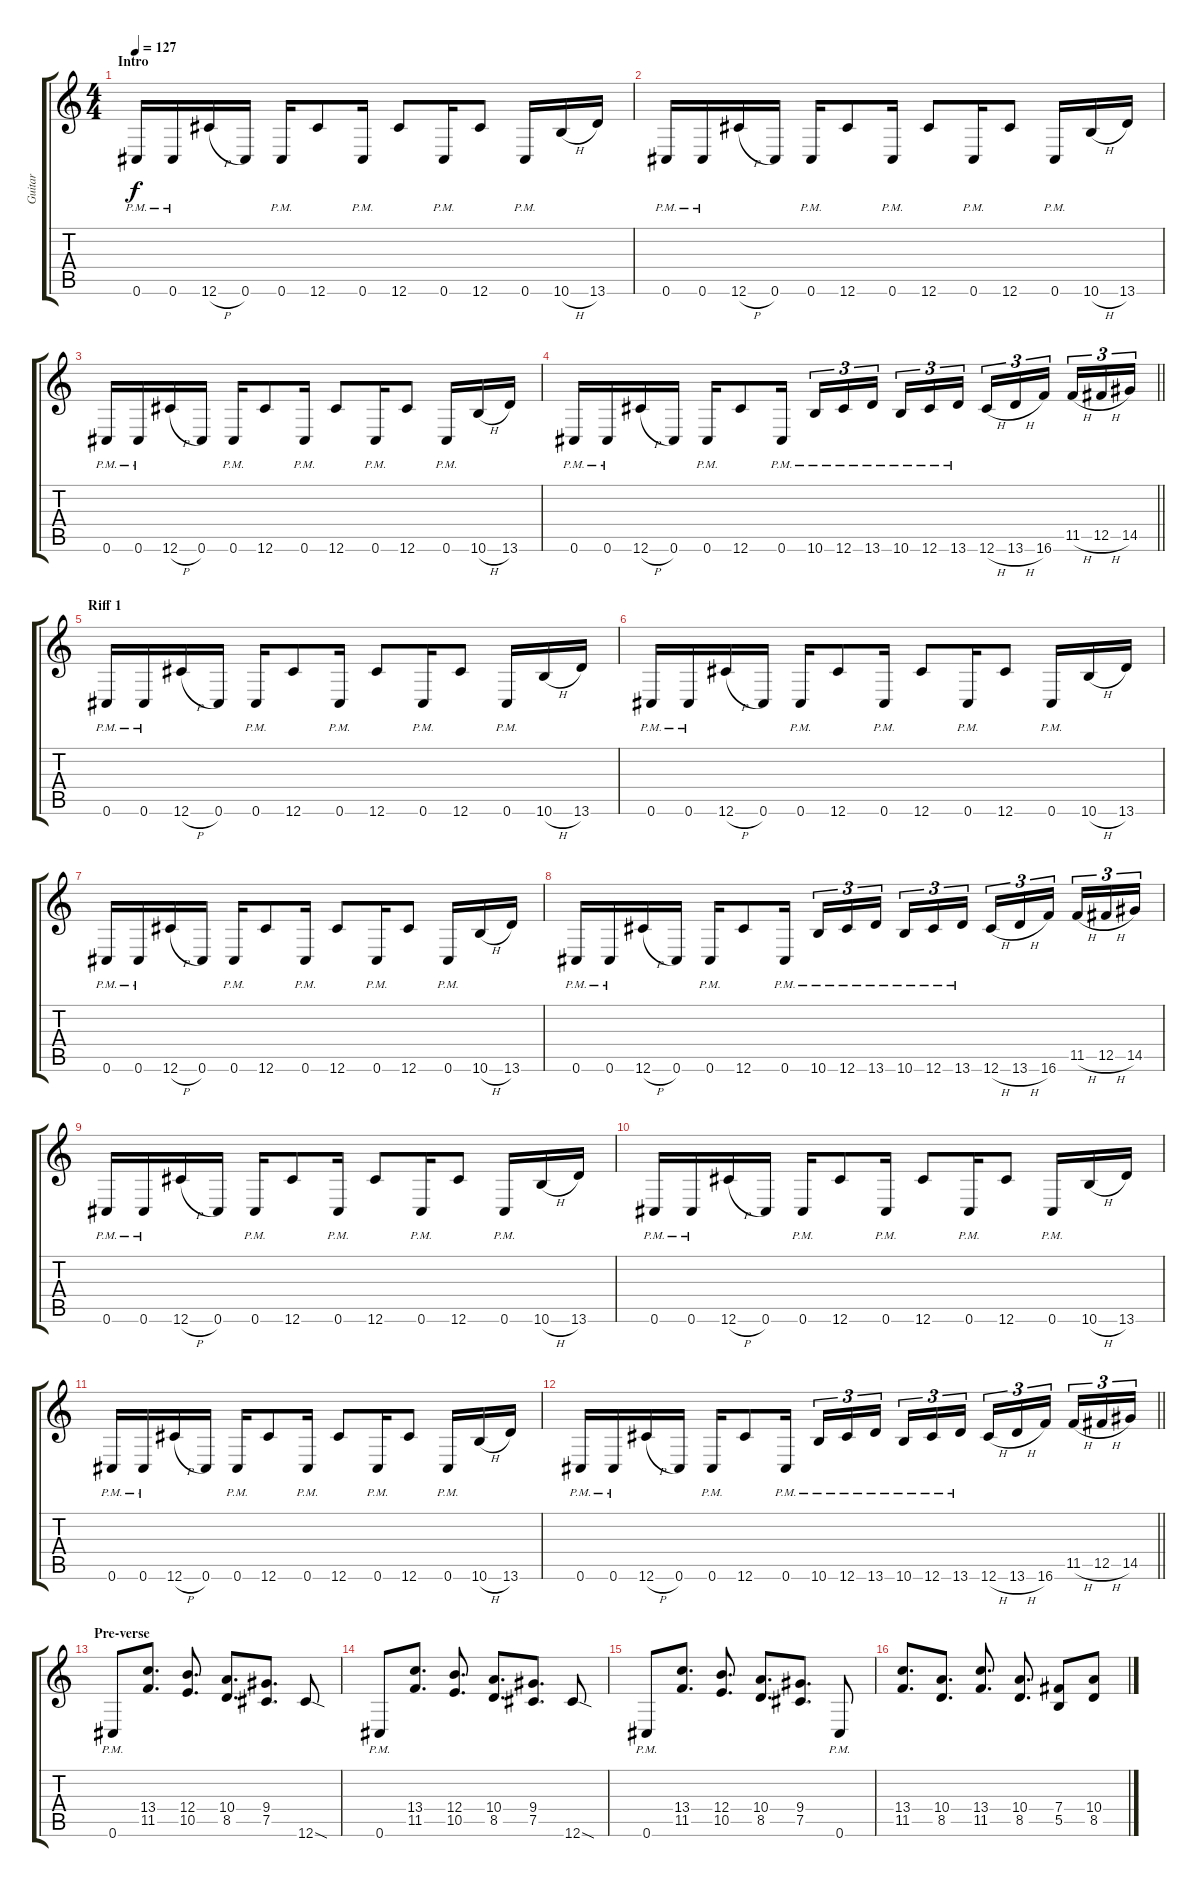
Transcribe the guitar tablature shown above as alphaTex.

\track ("Guitar" "Guitar") {instrument distortionguitar}
\staff {score tabs}
\tuning (Db4 Ab3 E3 B2 Gb2 Db2) {hide}
\ts (4 4)
\section ("" "Intro")
\tempo 127
\clef g2
\ks c
0.6{pm}.16{dy f instrument distortionguitar} 0.6{pm}.16 12.6{h}.16 0.6.16 0.6{pm}.16 12.6.8 0.6{pm}.16 12.6.8 0.6{pm}.16 12.6.8 0.6{pm}.16 10.6{h}.16 13.6.16 |
0.6{pm}.16 0.6{pm}.16 12.6{h}.16 0.6.16 0.6{pm}.16 12.6.8 0.6{pm}.16 12.6.8 0.6{pm}.16 12.6.8 0.6{pm}.16 10.6{h}.16 13.6.16 |
0.6{pm}.16 0.6{pm}.16 12.6{h}.16 0.6.16 0.6{pm}.16 12.6.8 0.6{pm}.16 12.6.8 0.6{pm}.16 12.6.8 0.6{pm}.16 10.6{h}.16 13.6.16 |
\barLineRight lightlight
0.6{pm}.16 0.6{pm}.16 12.6{h}.16 0.6.16 0.6{pm}.16 12.6.8 0.6{pm}.16 10.6{pm}.16{tu (3 2)} 12.6{pm}.16{tu (3 2)} 13.6{pm}.16{tu (3 2) beam splitsecondary} 10.6{pm}.16{tu (3 2)} 12.6{pm}.16{tu (3 2)} 13.6{pm}.16{tu (3 2)} 12.6{h}.16{tu (3 2)} 13.6{h}.16{tu (3 2)} 16.6.16{tu (3 2) beam splitsecondary} 11.5{h}.16{tu (3 2)} 12.5{h}.16{tu (3 2)} 14.5.16{tu (3 2)} |
\section ("" "Riff 1")
0.6{pm}.16 0.6{pm}.16 12.6{h}.16 0.6.16 0.6{pm}.16 12.6.8 0.6{pm}.16 12.6.8 0.6{pm}.16 12.6.8 0.6{pm}.16 10.6{h}.16 13.6.16 |
0.6{pm}.16 0.6{pm}.16 12.6{h}.16 0.6.16 0.6{pm}.16 12.6.8 0.6{pm}.16 12.6.8 0.6{pm}.16 12.6.8 0.6{pm}.16 10.6{h}.16 13.6.16 |
0.6{pm}.16 0.6{pm}.16 12.6{h}.16 0.6.16 0.6{pm}.16 12.6.8 0.6{pm}.16 12.6.8 0.6{pm}.16 12.6.8 0.6{pm}.16 10.6{h}.16 13.6.16 |
0.6{pm}.16 0.6{pm}.16 12.6{h}.16 0.6.16 0.6{pm}.16 12.6.8 0.6{pm}.16 10.6{pm}.16{tu (3 2)} 12.6{pm}.16{tu (3 2)} 13.6{pm}.16{tu (3 2) beam splitsecondary} 10.6{pm}.16{tu (3 2)} 12.6{pm}.16{tu (3 2)} 13.6{pm}.16{tu (3 2)} 12.6{h}.16{tu (3 2)} 13.6{h}.16{tu (3 2)} 16.6.16{tu (3 2) beam splitsecondary} 11.5{h}.16{tu (3 2)} 12.5{h}.16{tu (3 2)} 14.5.16{tu (3 2)} |
0.6{pm}.16 0.6{pm}.16 12.6{h}.16 0.6.16 0.6{pm}.16 12.6.8 0.6{pm}.16 12.6.8 0.6{pm}.16 12.6.8 0.6{pm}.16 10.6{h}.16 13.6.16 |
0.6{pm}.16 0.6{pm}.16 12.6{h}.16 0.6.16 0.6{pm}.16 12.6.8 0.6{pm}.16 12.6.8 0.6{pm}.16 12.6.8 0.6{pm}.16 10.6{h}.16 13.6.16 |
0.6{pm}.16 0.6{pm}.16 12.6{h}.16 0.6.16 0.6{pm}.16 12.6.8 0.6{pm}.16 12.6.8 0.6{pm}.16 12.6.8 0.6{pm}.16 10.6{h}.16 13.6.16 |
\barLineRight lightlight
0.6{pm}.16 0.6{pm}.16 12.6{h}.16 0.6.16 0.6{pm}.16 12.6.8 0.6{pm}.16 10.6{pm}.16{tu (3 2)} 12.6{pm}.16{tu (3 2)} 13.6{pm}.16{tu (3 2) beam splitsecondary} 10.6{pm}.16{tu (3 2)} 12.6{pm}.16{tu (3 2)} 13.6{pm}.16{tu (3 2)} 12.6{h}.16{tu (3 2)} 13.6{h}.16{tu (3 2)} 16.6.16{tu (3 2) beam splitsecondary} 11.5{h}.16{tu (3 2)} 12.5{h}.16{tu (3 2)} 14.5.16{tu (3 2)} |
\section ("" "Pre-verse")
0.6{pm}.8 (13.4 11.5).8{d} (12.4 10.5).8{d} (10.4 8.5).8{d} (9.4 7.5).8{d} 12.6{sod}.8 |
0.6{pm}.8 (13.4 11.5).8{d} (12.4 10.5).8{d} (10.4 8.5).8{d} (9.4 7.5).8{d} 12.6{sod}.8 |
0.6{pm}.8 (13.4 11.5).8{d} (12.4 10.5).8{d} (10.4 8.5).8{d} (9.4 7.5).8{d} 0.6{pm}.8 |
(13.4 11.5).8{d} (10.4 8.5).8{d} (13.4 11.5).8{d} (10.4 8.5).8{d} (7.4 5.5).8 (10.4 8.5).8
